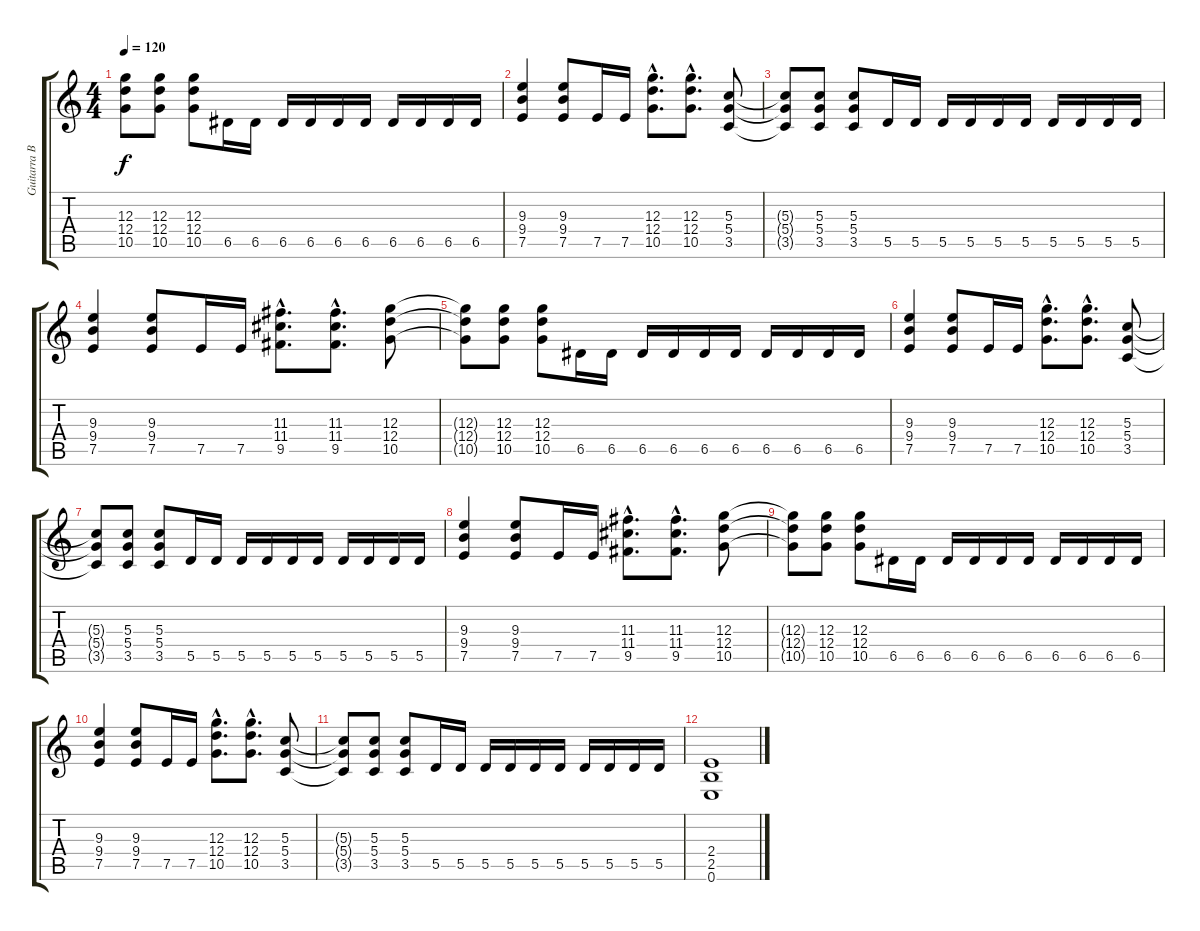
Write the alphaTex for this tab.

\track ("Guitarra Base" "Guitarra B") {instrument distortionguitar}
\staff {score tabs}
\tuning (E4 B3 G3 D3 A2 E2) {hide}
\ts (4 4)
\tempo 120
\clef g2
\ks c
(12.3{t} 12.4{t} 10.5{t}).8{dy f} (12.3 12.4 10.5).8 (12.3 12.4 10.5).8 6.5.16 6.5.16 6.5.16 6.5.16 6.5.16 6.5.16 6.5.16 6.5.16 6.5.16 6.5.16 |
(9.3 9.4 7.5).4 (9.3 9.4 7.5).8 7.5.16 7.5.16 (12.3{hac} 12.4{hac} 10.5{hac}).8{d} (12.3{hac} 12.4{hac} 10.5{hac}).8{d} (5.3 5.4 3.5).8 |
(5.3{t} 5.4{t} 3.5{t}).8 (5.3 5.4 3.5).8 (5.3 5.4 3.5).8 5.5.16 5.5.16 5.5.16 5.5.16 5.5.16 5.5.16 5.5.16 5.5.16 5.5.16 5.5.16 |
(9.3 9.4 7.5).4 (9.3 9.4 7.5).8 7.5.16 7.5.16 (11.3{hac} 11.4{hac} 9.5{hac}).8{d} (11.3{hac} 11.4{hac} 9.5{hac}).8{d} (12.3 12.4 10.5).8 |
(12.3{t} 12.4{t} 10.5{t}).8 (12.3 12.4 10.5).8 (12.3 12.4 10.5).8 6.5.16 6.5.16 6.5.16 6.5.16 6.5.16 6.5.16 6.5.16 6.5.16 6.5.16 6.5.16 |
(9.3 9.4 7.5).4 (9.3 9.4 7.5).8 7.5.16 7.5.16 (12.3{hac} 12.4{hac} 10.5{hac}).8{d} (12.3{hac} 12.4{hac} 10.5{hac}).8{d} (5.3 5.4 3.5).8 |
(5.3{t} 5.4{t} 3.5{t}).8 (5.3 5.4 3.5).8 (5.3 5.4 3.5).8 5.5.16 5.5.16 5.5.16 5.5.16 5.5.16 5.5.16 5.5.16 5.5.16 5.5.16 5.5.16 |
(9.3 9.4 7.5).4 (9.3 9.4 7.5).8 7.5.16 7.5.16 (11.3{hac} 11.4{hac} 9.5{hac}).8{d} (11.3{hac} 11.4{hac} 9.5{hac}).8{d} (12.3 12.4 10.5).8 |
(12.3{t} 12.4{t} 10.5{t}).8 (12.3 12.4 10.5).8 (12.3 12.4 10.5).8 6.5.16 6.5.16 6.5.16 6.5.16 6.5.16 6.5.16 6.5.16 6.5.16 6.5.16 6.5.16 |
(9.3 9.4 7.5).4 (9.3 9.4 7.5).8 7.5.16 7.5.16 (12.3{hac} 12.4{hac} 10.5{hac}).8{d} (12.3{hac} 12.4{hac} 10.5{hac}).8{d} (5.3 5.4 3.5).8 |
(5.3{t} 5.4{t} 3.5{t}).8 (5.3 5.4 3.5).8 (5.3 5.4 3.5).8 5.5.16 5.5.16 5.5.16 5.5.16 5.5.16 5.5.16 5.5.16 5.5.16 5.5.16 5.5.16 |
(2.4 2.5 0.6).1
